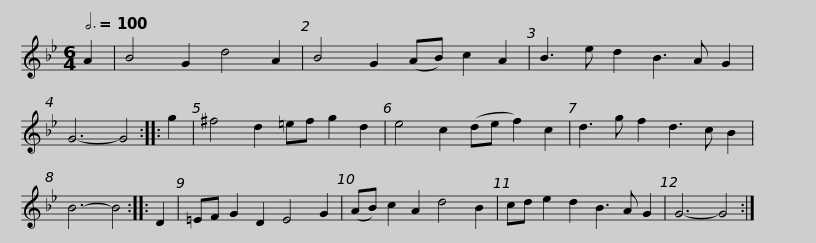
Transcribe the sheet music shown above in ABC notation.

X:1
L:1/8
Q:3/4=100
M:6/4
I:linebreak $
K:Gmin
V:1 treble
V:1
 A2 | B4 G2 d4 A2 | B4 G2 (AB) c2 A2 | B3 e d2 B3 A G2 | G6- G4 :: %5
 g2 | ^f4 d2 =ef g2 d2 | e4 c2 (de f2) c2 |$ d3 g f2 d3 c B2 | B6- B4 :: %10
 D2 | =EF G2 D2 E4 G2 | (AB) c2 A2 d4 B2 | cd e2 d2 B3 A G2 | G6- G4 :| %15
